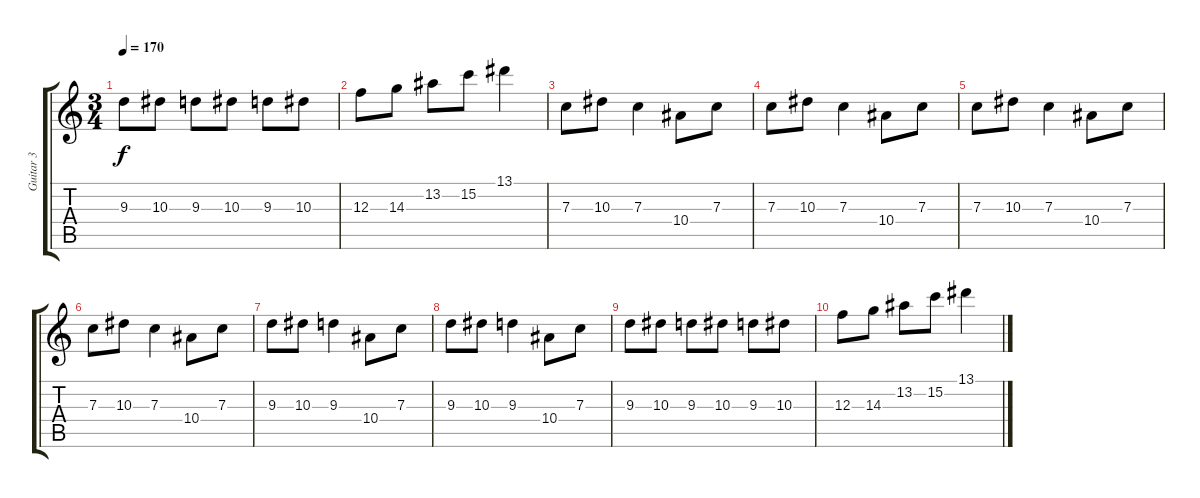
\track ("Guitar 3" "Guitar 3") {instrument overdrivenguitar}
\staff {score tabs}
\tuning (D4 A3 F3 C3 G2 C2) {hide}
\ts (3 4)
\tempo 170
\clef g2
\ks c
9.3.8{dy f} 10.3.8 9.3.8 10.3.8 9.3.8 10.3.8 |
12.3.8 14.3.8 13.2.8 15.2.8 13.1.4 |
7.3.8 10.3.8 7.3.4 10.4.8 7.3.8 |
7.3.8 10.3.8 7.3.4 10.4.8 7.3.8 |
7.3.8 10.3.8 7.3.4 10.4.8 7.3.8 |
7.3.8 10.3.8 7.3.4 10.4.8 7.3.8 |
9.3.8 10.3.8 9.3.4 10.4.8 7.3.8 |
9.3.8 10.3.8 9.3.4 10.4.8 7.3.8 |
9.3.8 10.3.8 9.3.8 10.3.8 9.3.8 10.3.8 |
12.3.8 14.3.8 13.2.8 15.2.8 13.1.4
